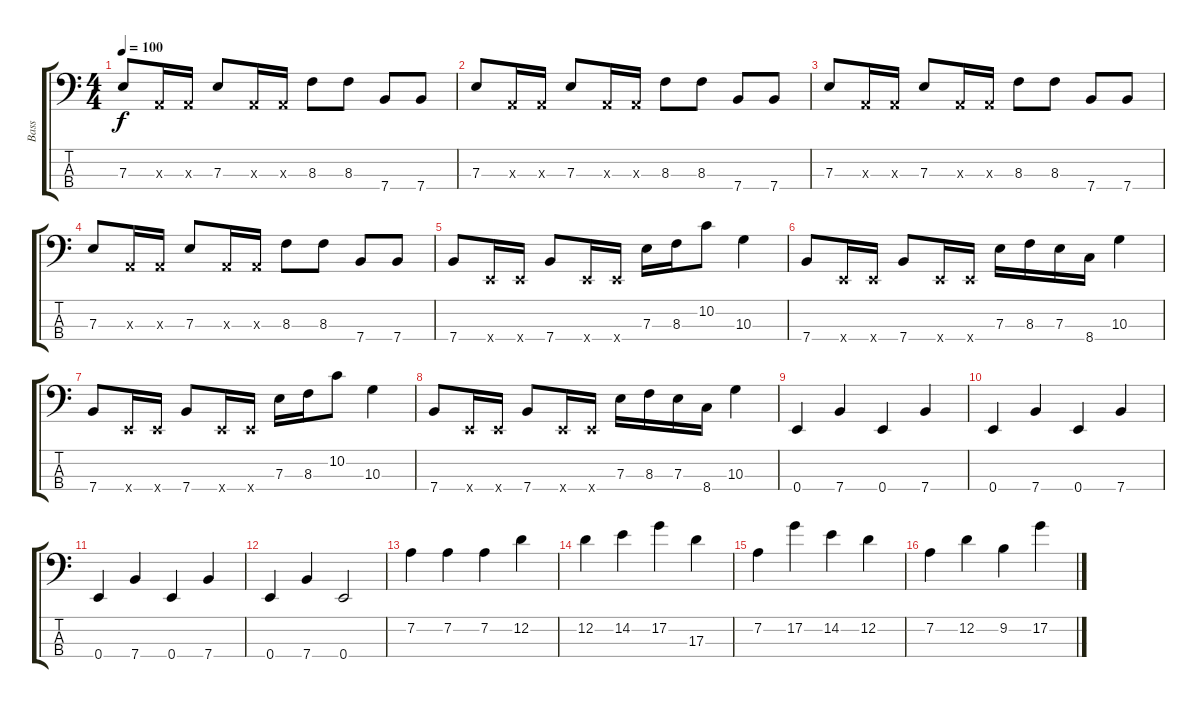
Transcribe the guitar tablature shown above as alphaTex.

\track ("Bass" "Bass") {instrument electricbassfinger}
\staff {score tabs}
\tuning (G2 D2 A1 E1) {hide}
\ts (4 4)
\tempo 100
\clef f4
\ks c
7.3.8{dy f} 0.3{x}.16 0.3{x}.16 7.3.8 0.3{x}.16 0.3{x}.16 8.3.8 8.3.8 7.4.8 7.4.8 |
7.3.8 0.3{x}.16 0.3{x}.16 7.3.8 0.3{x}.16 0.3{x}.16 8.3.8 8.3.8 7.4.8 7.4.8 |
7.3.8 0.3{x}.16 0.3{x}.16 7.3.8 0.3{x}.16 0.3{x}.16 8.3.8 8.3.8 7.4.8 7.4.8 |
7.3.8 0.3{x}.16 0.3{x}.16 7.3.8 0.3{x}.16 0.3{x}.16 8.3.8 8.3.8 7.4.8 7.4.8 |
7.4.8 0.4{x}.16 0.4{x}.16 7.4.8 0.4{x}.16 0.4{x}.16 7.3.16 8.3.16 10.2.8 10.3.4 |
7.4.8 0.4{x}.16 0.4{x}.16 7.4.8 0.4{x}.16 0.4{x}.16 7.3.16 8.3.16 7.3.16 8.4.16 10.3.4 |
7.4.8 0.4{x}.16 0.4{x}.16 7.4.8 0.4{x}.16 0.4{x}.16 7.3.16 8.3.16 10.2.8 10.3.4 |
7.4.8 0.4{x}.16 0.4{x}.16 7.4.8 0.4{x}.16 0.4{x}.16 7.3.16 8.3.16 7.3.16 8.4.16 10.3.4 |
0.4.4 7.4.4 0.4.4 7.4.4 |
0.4.4 7.4.4 0.4.4 7.4.4 |
0.4.4 7.4.4 0.4.4 7.4.4 |
0.4.4 7.4.4 0.4.2 |
7.2.4 7.2.4 7.2.4 12.2.4 |
12.2.4 14.2.4 17.2.4 17.3.4 |
7.2.4 17.2.4 14.2.4 12.2.4 |
7.2.4 12.2.4 9.2.4 17.2.4
